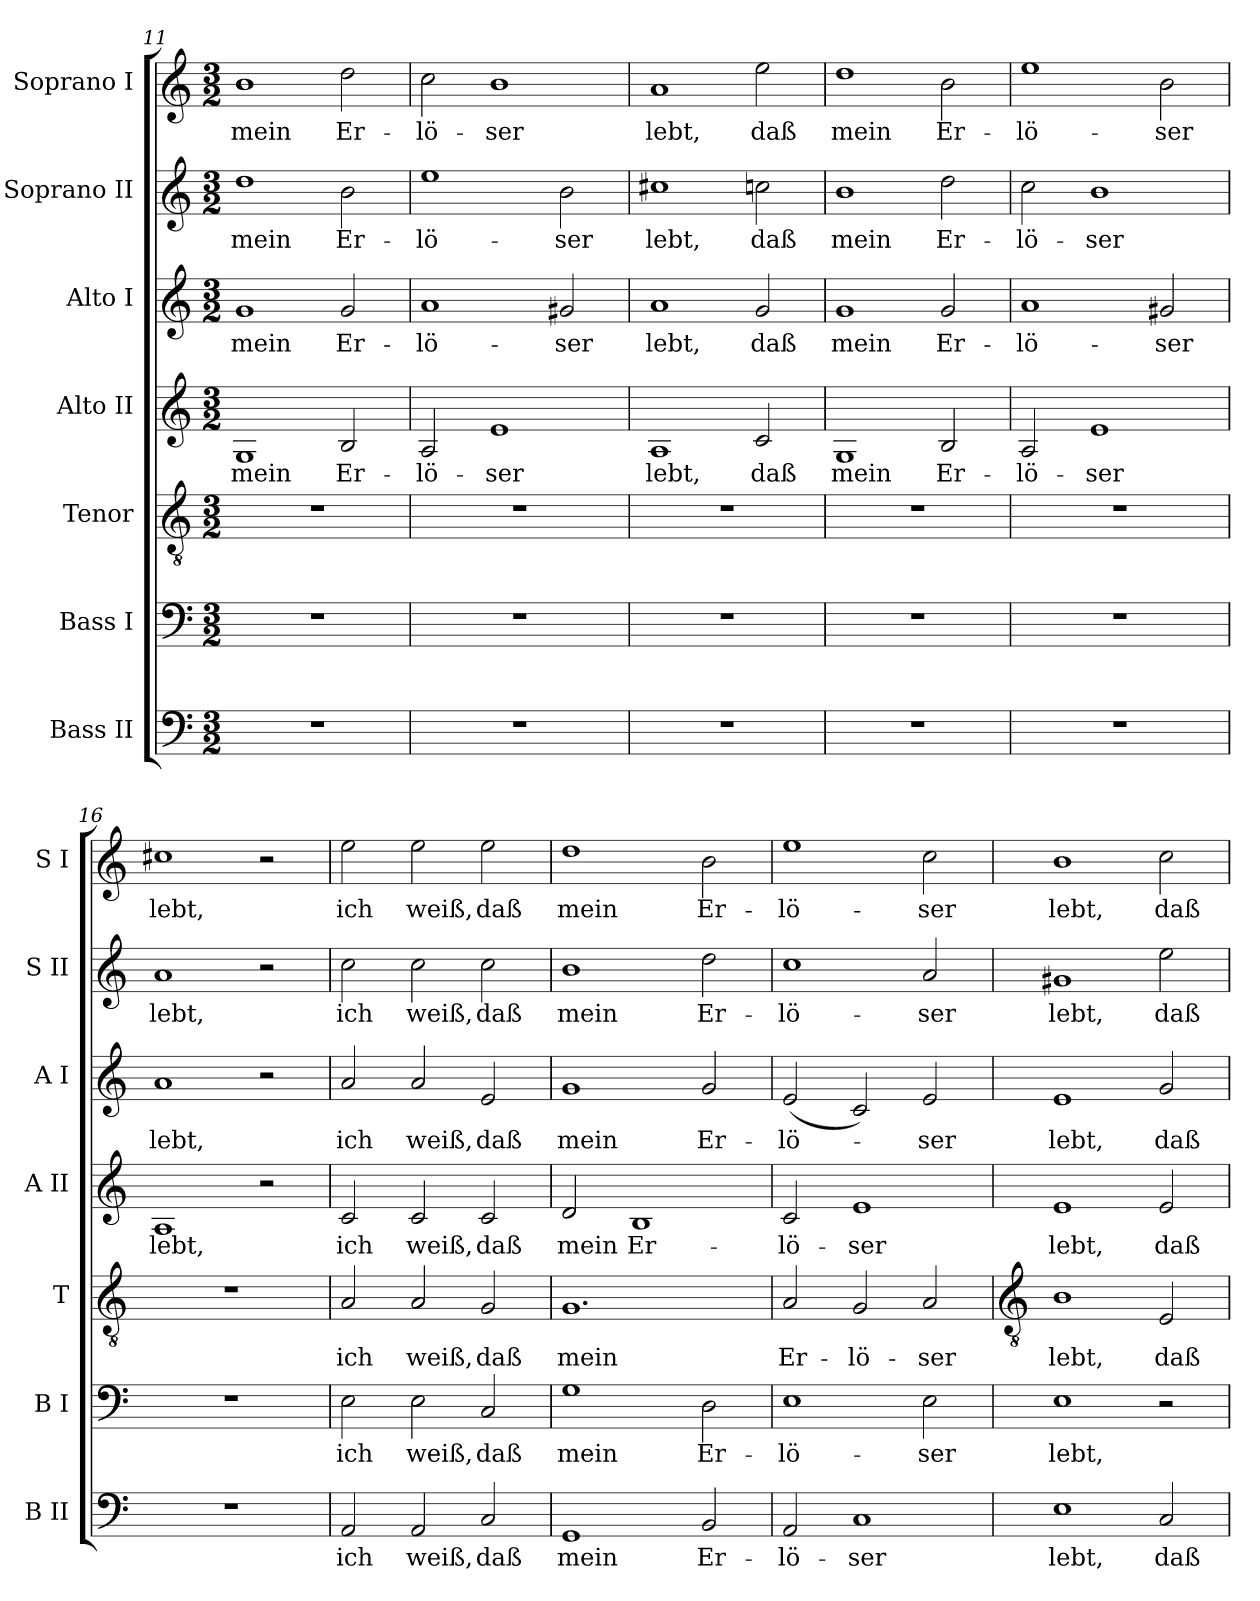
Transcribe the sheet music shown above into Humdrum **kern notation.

**kern	**text	**kern	**text	**kern	**text	**kern	**text	**kern	**text	**kern	**text	**kern	**text
*part7	*part7	*part6	*part6	*part5	*part5	*part4	*part4	*part3	*part3	*part2	*part2	*part1	*part1
*staff7	*staff7	*staff6	*staff6	*staff5	*staff5	*staff4	*staff4	*staff3	*staff3	*staff2	*staff2	*staff1	*staff1
*I"Bass II	*	*I"Bass I	*	*I"Tenor	*	*I"Alto II	*	*I"Alto I	*	*I"Soprano II	*	*I"Soprano I	*
*I'B II	*	*I'B I	*	*I'T	*	*I'A II	*	*I'A I	*	*I'S II	*	*I'S I	*
*clefF4	*	*clefF4	*	*clefGv2	*	*clefG2	*	*clefG2	*	*clefG2	*	*clefG2	*
*k[]	*	*k[]	*	*k[]	*	*k[]	*	*k[]	*	*k[]	*	*k[]	*
*C:	*	*C:	*	*C:	*	*C:	*	*C:	*	*C:	*	*C:	*
*M3/2	*	*M3/2	*	*M3/2	*	*M3/2	*	*M3/2	*	*M3/2	*	*M3/2	*
=11	=11	=11	=11	=11	=11	=11	=11	=11	=11	=11	=11	=11	=11
!LO:N:vis=1	!	!LO:N:vis=1	!	!LO:N:vis=1	!	!	!LO:LY:b	!	!LO:LY:b	!	!LO:LY:b	!	!LO:LY:b
1.r	.	1.r	.	1.r	.	1G	mein	1g	mein	1dd	mein	1b	mein
!	!	!	!	!	!	!	!LO:LY:b	!	!LO:LY:b	!	!LO:LY:b	!	!LO:LY:b
.	.	.	.	.	.	2B	Er-	2g	Er-	2b	Er-	2dd	Er-
=12	=12	=12	=12	=12	=12	=12	=12	=12	=12	=12	=12	=12	=12
!LO:N:vis=1	!	!LO:N:vis=1	!	!LO:N:vis=1	!	!	!LO:LY:b	!	!LO:LY:b	!	!LO:LY:b	!	!LO:LY:b
1.r	.	1.r	.	1.r	.	2A	-lö-	1a	-lö-	1ee	-lö-	2cc	-lö-
!	!	!	!	!	!	!	!LO:LY:b	!	!	!	!	!	!LO:LY:b
.	.	.	.	.	.	1e	-ser	.	.	.	.	1b	-ser
!	!	!	!	!	!	!	!	!	!LO:LY:b	!	!LO:LY:b	!	!
.	.	.	.	.	.	.	.	2g#X	-ser	2b	-ser	.	.
=13	=13	=13	=13	=13	=13	=13	=13	=13	=13	=13	=13	=13	=13
!LO:N:vis=1	!	!LO:N:vis=1	!	!LO:N:vis=1	!	!	!LO:LY:b	!	!LO:LY:b	!	!LO:LY:b	!	!LO:LY:b
1.r	.	1.r	.	1.r	.	1A	lebt,	1a	lebt,	1cc#X	lebt,	1a	lebt,
!	!	!	!	!	!	!	!LO:LY:b	!	!LO:LY:b	!	!LO:LY:b	!	!LO:LY:b
.	.	.	.	.	.	2c	daß	2g	daß	2ccn	daß	2ee	daß
=14	=14	=14	=14	=14	=14	=14	=14	=14	=14	=14	=14	=14	=14
!LO:N:vis=1	!	!LO:N:vis=1	!	!LO:N:vis=1	!	!	!LO:LY:b	!	!LO:LY:b	!	!LO:LY:b	!	!LO:LY:b
1.r	.	1.r	.	1.r	.	1G	mein	1g	mein	1b	mein	1dd	mein
!	!	!	!	!	!	!	!LO:LY:b	!	!LO:LY:b	!	!LO:LY:b	!	!LO:LY:b
.	.	.	.	.	.	2B	Er-	2g	Er-	2dd	Er-	2b	Er-
=15	=15	=15	=15	=15	=15	=15	=15	=15	=15	=15	=15	=15	=15
!LO:N:vis=1	!	!LO:N:vis=1	!	!LO:N:vis=1	!	!	!LO:LY:b	!	!LO:LY:b	!	!LO:LY:b	!	!LO:LY:b
1.r	.	1.r	.	1.r	.	2A	-lö-	1a	-lö-	2cc	-lö-	1ee	-lö-
!	!	!	!	!	!	!	!LO:LY:b	!	!	!	!LO:LY:b	!	!
.	.	.	.	.	.	1e	-ser	.	.	1b	-ser	.	.
!	!	!	!	!	!	!	!	!	!LO:LY:b	!	!	!	!LO:LY:b
.	.	.	.	.	.	.	.	2g#X	-ser	.	.	2b	-ser
=16	=16	=16	=16	=16	=16	=16	=16	=16	=16	=16	=16	=16	=16
!LO:N:vis=1	!	!LO:N:vis=1	!	!LO:N:vis=1	!	!	!LO:LY:b	!	!LO:LY:b	!	!LO:LY:b	!	!LO:LY:b
1.r	.	1.r	.	1.r	.	1A	lebt,	1a	lebt,	1a	lebt,	1cc#X	lebt,
.	.	.	.	.	.	2r	.	2r	.	2r	.	2r	.
=17	=17	=17	=17	=17	=17	=17	=17	=17	=17	=17	=17	=17	=17
!	!LO:LY:b	!	!LO:LY:b	!	!LO:LY:b	!	!LO:LY:b	!	!LO:LY:b	!	!LO:LY:b	!	!LO:LY:b
2AA	ich	2E	ich	2A	ich	2c	ich	2a	ich	2cc	ich	2ee	ich
!	!LO:LY:b	!	!LO:LY:b	!	!LO:LY:b	!	!LO:LY:b	!	!LO:LY:b	!	!LO:LY:b	!	!LO:LY:b
2AA	weiß,	2E	weiß,	2A	weiß,	2c	weiß,	2a	weiß,	2cc	weiß,	2ee	weiß,
!	!LO:LY:b	!	!LO:LY:b	!	!LO:LY:b	!	!LO:LY:b	!	!LO:LY:b	!	!LO:LY:b	!	!LO:LY:b
2C	daß	2C	daß	2G	daß	2c	daß	2e	daß	2cc	daß	2ee	daß
=18	=18	=18	=18	=18	=18	=18	=18	=18	=18	=18	=18	=18	=18
!	!LO:LY:b	!	!LO:LY:b	!	!LO:LY:b	!	!LO:LY:b	!	!LO:LY:b	!	!LO:LY:b	!	!LO:LY:b
1GG	mein	1G	mein	1.G	mein	2d	mein	1g	mein	1b	mein	1dd	mein
!	!	!	!	!	!	!	!LO:LY:b	!	!	!	!	!	!
.	.	.	.	.	.	1B	Er-	.	.	.	.	.	.
!	!LO:LY:b	!	!LO:LY:b	!	!	!	!	!	!LO:LY:b	!	!LO:LY:b	!	!LO:LY:b
2BB	Er-	2D	Er-	.	.	.	.	2g	Er-	2dd	Er-	2b	Er-
=19	=19	=19	=19	=19	=19	=19	=19	=19	=19	=19	=19	=19	=19
!	!LO:LY:b	!	!LO:LY:b	!	!LO:LY:b	!	!LO:LY:b	!	!LO:LY:b	!	!LO:LY:b	!	!LO:LY:b
2AA	-lö-	1E	-lö-	2A	Er-	2c	-lö-	(<2e	-lö-	1cc	-lö-	1ee	-lö-
!	!LO:LY:b	!	!	!	!LO:LY:b	!	!LO:LY:b	!	!	!	!	!	!
1C	-ser	.	.	2G	-lö-	1e	-ser	2c)	.	.	.	.	.
!	!	!	!LO:LY:b	!	!LO:LY:b	!	!	!	!LO:LY:b	!	!LO:LY:b	!	!LO:LY:b
.	.	2E	-ser	2A	-ser	.	.	2e	ser	2a	-ser	2cc	-ser
!!LO:LB:g=z
=20	=20	=20	=20	=20	=20	=20	=20	=20	=20	=20	=20	=20	=20
*	*	*	*	*clefGv2	*	*	*	*	*	*	*	*	*
!	!LO:LY:b	!	!LO:LY:b	!	!LO:LY:b	!	!LO:LY:b	!	!LO:LY:b	!	!LO:LY:b	!	!LO:LY:b
1E	lebt,	1E	lebt,	1B	lebt,	1e	lebt,	1e	lebt,	1g#X	lebt,	1b	lebt,
!	!LO:LY:b	!	!	!	!LO:LY:b	!	!LO:LY:b	!	!LO:LY:b	!	!LO:LY:b	!	!LO:LY:b
2C	daß	2r	.	2E	daß	2e	daß	2g	daß	2ee	daß	2cc	daß
=	=	=	=	=	=	=	=	=	=	=	=	=	=
*-	*-	*-	*-	*-	*-	*-	*-	*-	*-	*-	*-	*-	*-
